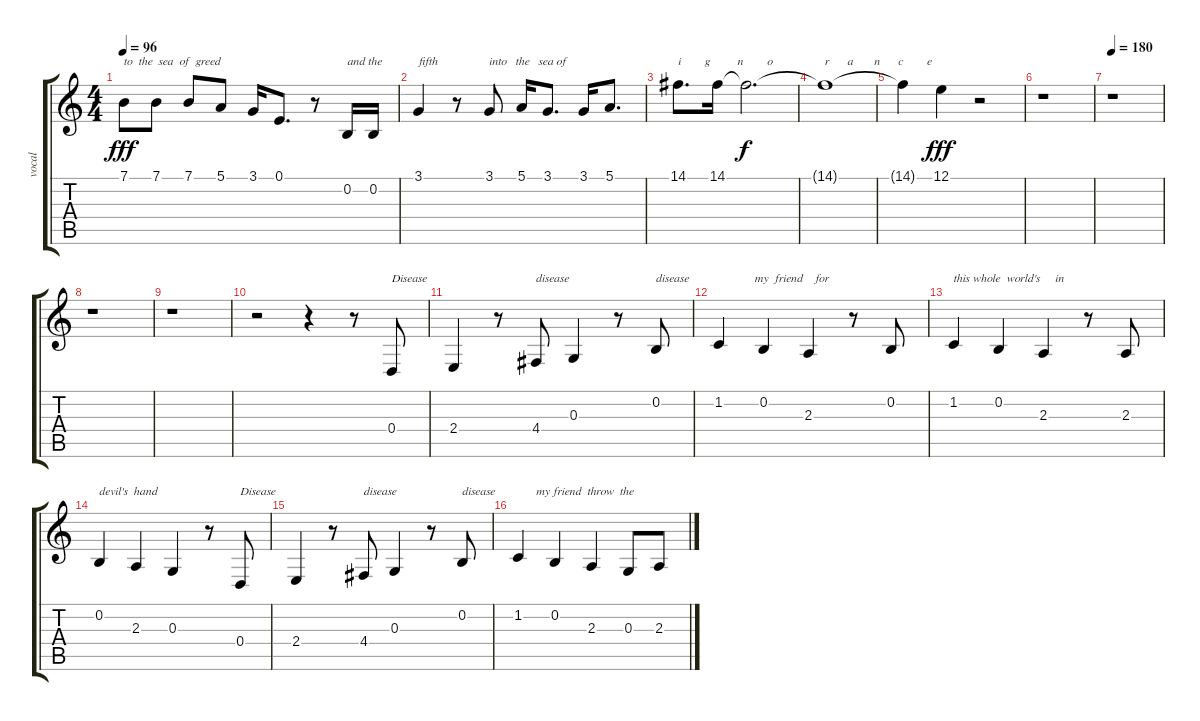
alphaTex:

\track ("vocal" "vocal") {instrument trumpet}
\staff {score tabs}
\tuning (E4 B3 G3 D3 A2 E2) {hide}
\ts (4 4)
\tempo 96
\clef g2
\ks c
7.1.8{txt "to  the  sea  of  greed" dy fff} 7.1.8 7.1.8 5.1.8 3.1.16 0.1.8{d} r.8 0.2.16{txt "and the"} 0.2.16 |
3.1.4{txt "fifth"} r.8 3.1.8{txt "into   the   sea of"} 5.1.16 3.1.8{d} 3.1.16 5.1.8{d} |
14.1.8{d txt "i        g         n        o           "} 14.1.16 14.1{t}.2{d dy f} |
14.1{t}.1{txt "r      a       n      c        e"} |
14.1{t}.4 12.1.4{dy fff} r.2 |
r.1 |
\tempo 180
r.1 |
r.1 |
r.1 |
r.2 r.4 r.8 0.4.8{txt "Disease"} |
2.4.4 r.8 4.4.8{txt "disease"} 0.3.4 r.8 0.2.8{txt "disease"} |
1.2.4{txt "            my  friend    for"} 0.2.4 2.3.4 r.8 0.2.8 |
1.2.4{txt "this whole  world's     in"} 0.2.4 2.3.4 r.8 2.3.8 |
0.2.4{txt "devil's  hand"} 2.3.4 0.3.4 r.8 0.4.8{txt "Disease"} |
2.4.4 r.8 4.4.8{txt "disease"} 0.3.4 r.8 0.2.8{txt "disease"} |
1.2.4{txt "      my friend  throw  the"} 0.2.4 2.3.4 0.3.8 2.3.8
